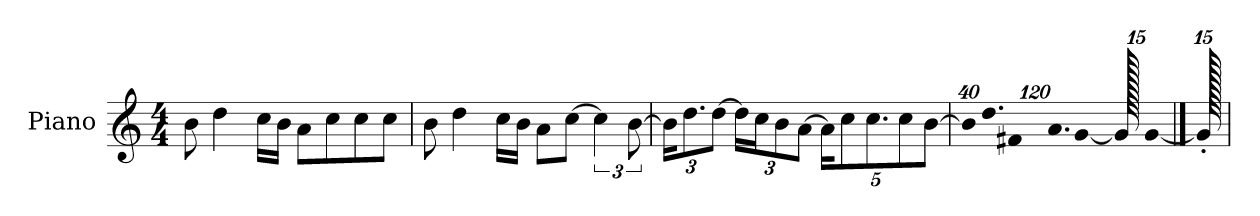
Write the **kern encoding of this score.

**kern
*part1
*staff1
*I"Piano
*I'P-no
*clefG2
*k[]
*M4/4
*MM90
=1
8b\
4dd\
16cc\LL
16b\JJ
8a\L
8cc\
8cc\
8cc\J
=2
8b\
4dd\
16cc\LL
16b\JJ
8a\L
[8cc\J
6cc\]
[12b\
=3
*Xbrackettup
24b\KL]
12.dd\
[12dd\J
24dd\LL]
24cc\J
12b\
[12a\J
20a\KL]
10cc\
10.cc\
10cc\
[10b\J
=4
!LO:N:vis=32
640%23b/KLL]
!LO:N:vis=16.
960%103dd/J
!LO:N:vis=8
960%137f#X/
!LO:N:vis=16.
960%103a/L
[384%41g/J
1920g/]
[1920%959g/
==5
1920g'/]
=
*-
